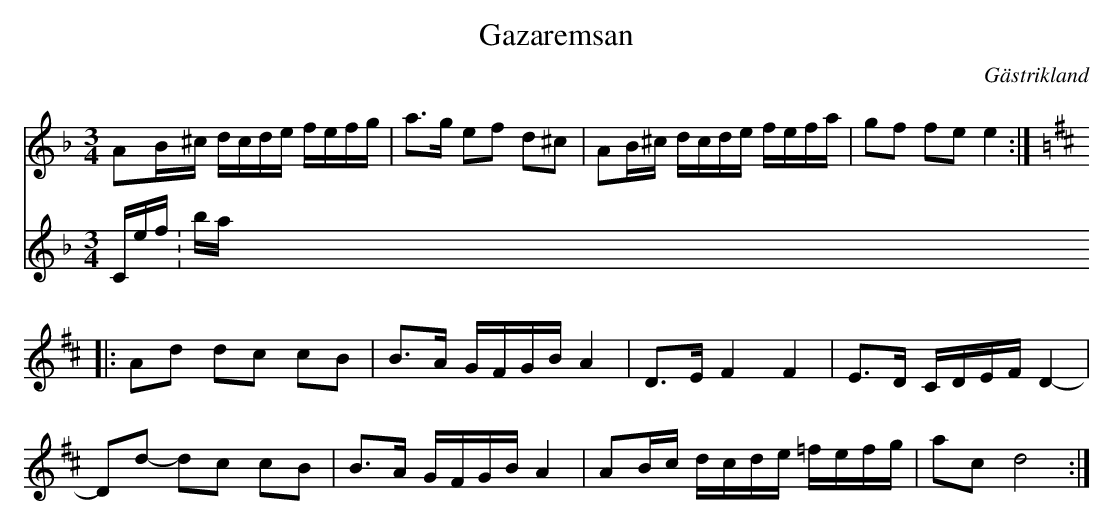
X:1
T:Gazaremsan
O:Gästrikland
M:3/4
L:1/16
K:Dm
V:1
A2B^c dcde fefg|a3g e2f2 d2^c2|A2B^c dcde fefa|g2f2 f2e2 e4:|
K:D
|:A2d2 d2c2 c2B2|B3A GFGB A4|D3E F4 F4|E3D CDEF D4-|
D2d2- d2c2 c2B2|B3A GFGB A4|A2Bc dcde =fefg|a2c2 d8:|
V:2
V:2
Clef:bass
